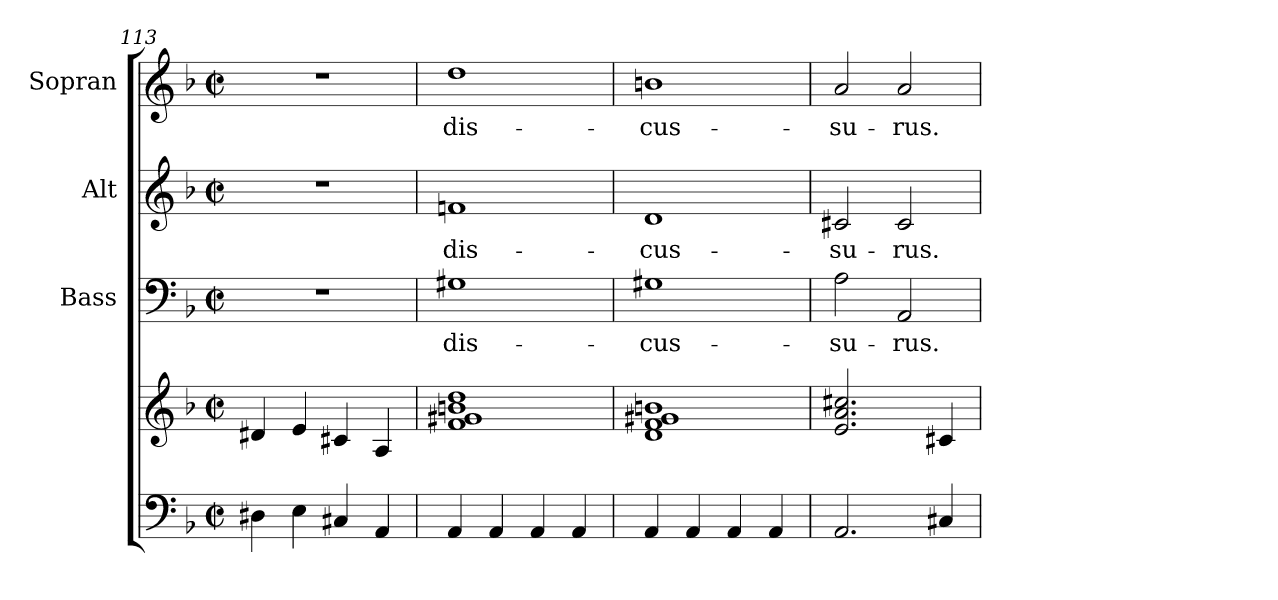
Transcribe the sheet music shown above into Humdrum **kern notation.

**kern	**kern	**kern	**text	**kern	**text	**kern	**text
*part4	*part4	*part3	*part3	*part2	*part2	*part1	*part1
*staff5	*staff4	*staff3	*staff3	*staff2	*staff2	*staff1	*staff1
*	*	*I"Bass	*	*I"Alt	*	*I"Sopran	*
*	*	*I'B.	*	*I'A.	*	*I'S.	*
!!LO:PB:g=z
*clefF4	*clefG2	*clefF4	*	*clefG2	*	*clefG2	*
*k[b-]	*k[b-]	*k[b-]	*	*k[b-]	*	*k[b-]	*
*F:	*F:	*F:	*	*F:	*	*F:	*
*M2/2	*M2/2	*M2/2	*	*M2/2	*	*M2/2	*
*met(c|)	*met(c|)	*met(c|)	*	*met(c|)	*	*met(c|)	*
=113	=113	=113	=113	=113	=113	=113	=113
4D#X\	4d#X/	1r	.	1r	.	1r	.
4E\	4e/	.	.	.	.	.	.
4C#X/	4c#X/	.	.	.	.	.	.
4AA/	4A/	.	.	.	.	.	.
=114	=114	=114	=114	=114	=114	=114	=114
!	!	!	!LO:LY:b	!	!LO:LY:b	!	!LO:LY:b
4AA/	1f 1g#X 1bn 1dd	1G#X	dis-	1fn	dis-	1dd	dis-
4AA/	.	.	.	.	.	.	.
4AA/	.	.	.	.	.	.	.
4AA/	.	.	.	.	.	.	.
=115	=115	=115	=115	=115	=115	=115	=115
!	!	!	!LO:LY:b	!	!LO:LY:b	!	!LO:LY:b
4AA/	1d 1f 1g#X 1bn	1G#X	-cus-	1d	-cus-	1bn	-cus-
4AA/	.	.	.	.	.	.	.
4AA/	.	.	.	.	.	.	.
4AA/	.	.	.	.	.	.	.
=116	=116	=116	=116	=116	=116	=116	=116
!	!	!	!LO:LY:b	!	!LO:LY:b	!	!LO:LY:b
2.AA/	2.e/ 2.a/ 2.cc#X/	2A\	-su-	2c#X/	-su-	2a/	-su-
!	!	!	!LO:LY:b	!	!LO:LY:b	!	!LO:LY:b
.	.	2AA/	-rus.	2c#/	-rus.	2a/	-rus.
4C#X/	4c#X/	.	.	.	.	.	.
=	=	=	=	=	=	=	=
*-	*-	*-	*-	*-	*-	*-	*-
